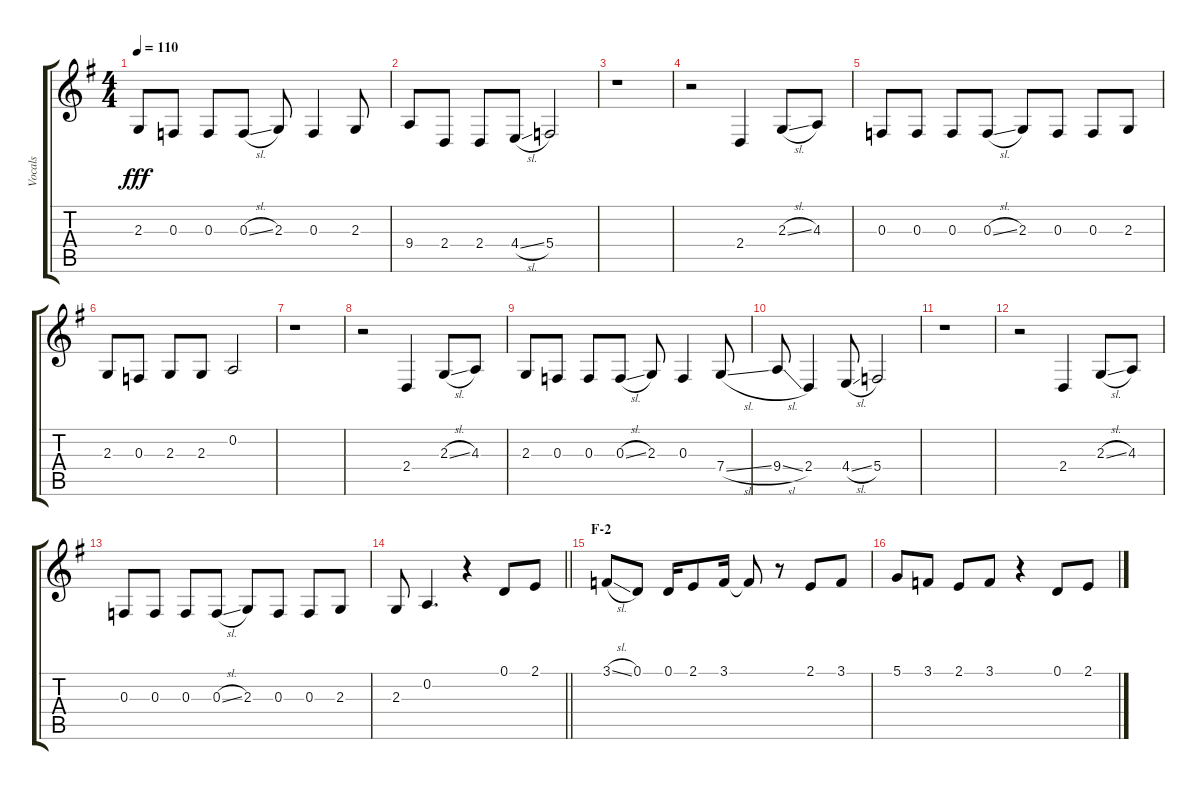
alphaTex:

\track ("Vocals" "Vocals") {instrument voiceoohs}
\staff {score tabs}
\tuning (D4 A3 F3 C3 G2 D2) {hide}
\ts (4 4)
\tempo 110
\clef g2
\ks g
2.3.8{dy fff} 0.3.8 0.3.8 0.3{sl}.8 2.3.8 0.3.4 2.3.8 |
9.4.8 2.4.8 2.4.8 4.4{sl}.8 5.4.2 |
r.1 |
r.2 2.4.4 2.3{sl}.8 4.3.8 |
0.3.8 0.3.8 0.3.8 0.3{sl}.8 2.3.8 0.3.8 0.3.8 2.3.8 |
2.3.8 0.3.8 2.3.8 2.3.8 0.2.2 |
r.1 |
r.2 2.4.4 2.3{sl}.8 4.3.8 |
2.3.8 0.3.8 0.3.8 0.3{sl}.8 2.3.8 0.3.4 7.4{sl}.8 |
9.4{sl}.8 2.4.4 4.4{sl}.8 5.4.2 |
r.1 |
r.2 2.4.4 2.3{sl}.8 4.3.8 |
0.3.8 0.3.8 0.3.8 0.3{sl}.8 2.3.8 0.3.8 0.3.8 2.3.8 |
\barLineRight lightlight
2.3.8 0.2.4{d} r.4 0.1.8 2.1.8 |
\section ("" "F-2")
3.1{sl}.8 0.1.8 0.1.16 2.1.8 3.1.16 3.1{t}.8 r.8 2.1.8 3.1.8 |
5.1.8 3.1.8 2.1.8 3.1.8 r.4 0.1.8 2.1.8
